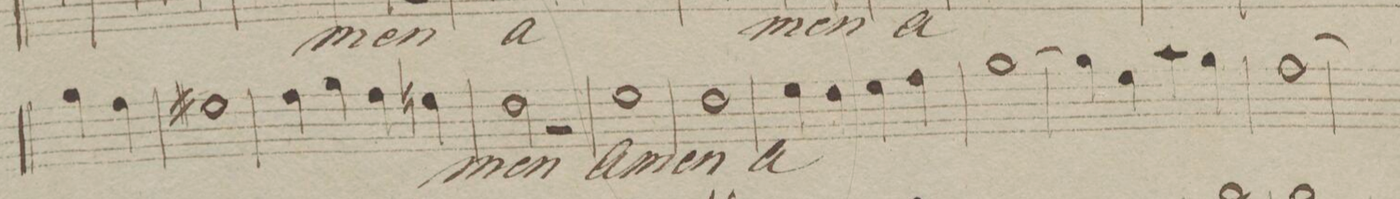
**kern	**text	**dynam
*I"Alt.	*	*
*clefC3	*	*
*k[b-]	*	*
*met(c|)	*	*
*M2/2	*	*
4a\	.	.
4g\	.	.
=31	=31	=31
1f#X	.	.
=32	=32	=32
4g\	.	.
4a\	.	.
4g\	.	.
4fn\	.	.
=33	=33	=33
2e\	-men	.
2r	.	.
=34	=34	=34
1f	a-	.
=35	=35	=35
1e	-men	.
=36	=36	=36
4f\	a-	.
4e\	.	.
4f\	.	.
4g\	.	.
=37	=37	=37
[1a	.	.
=38	=38	=38
4a\]	.	.
4f\	.	.
4b-\	.	.
4a\	.	.
=39	=39	=39
[1g	.	.
=40	=40	=40
*-	*-	*-
